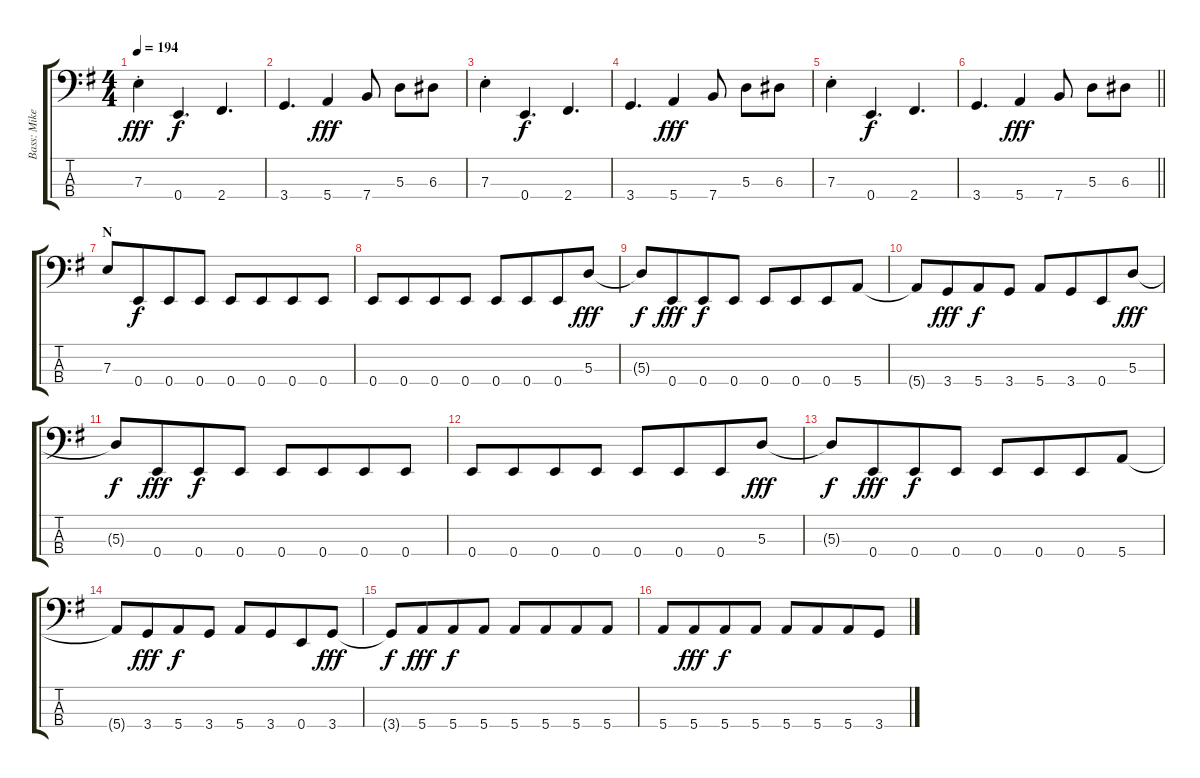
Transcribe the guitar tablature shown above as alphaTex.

\track ("Bass: Mike" "Bass: Mike") {instrument electricbassfinger}
\staff {score tabs}
\tuning (G2 D2 A1 E1) {hide}
\ts (4 4)
\tempo 194
\clef f4
\ks g
7.3{st}.4{dy fff} 0.4.4{d dy f} 2.4.4{d} |
3.4.4{d} 5.4.4{dy fff} 7.4.8 5.3.8 6.3.8 |
7.3{st}.4 0.4.4{d dy f} 2.4.4{d} |
3.4.4{d} 5.4.4{dy fff} 7.4.8 5.3.8 6.3.8 |
7.3{st}.4 0.4.4{d dy f} 2.4.4{d} |
\barLineRight lightlight
3.4.4{d} 5.4.4{dy fff} 7.4.8 5.3.8 6.3.8 |
\section ("" "N")
7.3.8{beam merge} 0.4.8{dy f beam merge} 0.4.8{beam merge} 0.4.8 0.4.8 0.4.8{beam merge} 0.4.8 0.4.8 |
0.4.8{beam merge} 0.4.8{beam merge} 0.4.8 0.4.8 0.4.8{beam merge} 0.4.8{beam merge} 0.4.8 5.3.8{dy fff} |
5.3{t}.8{dy f} 0.4.8{dy fff beam merge} 0.4.8{dy f beam merge} 0.4.8 0.4.8 0.4.8{beam merge} 0.4.8 5.4.8 |
5.4{t}.8 3.4.8{dy fff beam merge} 5.4.8{dy f beam merge} 3.4.8 5.4.8 3.4.8{beam merge} 0.4.8 5.3.8{dy fff} |
5.3{t}.8{dy f} 0.4.8{dy fff beam merge} 0.4.8{dy f beam merge} 0.4.8 0.4.8 0.4.8{beam merge} 0.4.8 0.4.8 |
0.4.8{beam merge} 0.4.8{beam merge} 0.4.8 0.4.8 0.4.8{beam merge} 0.4.8{beam merge} 0.4.8 5.3.8{dy fff} |
5.3{t}.8{dy f} 0.4.8{dy fff beam merge} 0.4.8{dy f beam merge} 0.4.8 0.4.8 0.4.8{beam merge} 0.4.8 5.4.8 |
5.4{t}.8 3.4.8{dy fff beam merge} 5.4.8{dy f beam merge} 3.4.8 5.4.8 3.4.8{beam merge} 0.4.8 3.4.8{dy fff} |
3.4{t}.8{dy f} 5.4.8{dy fff beam merge} 5.4.8{dy f beam merge} 5.4.8 5.4.8 5.4.8{beam merge} 5.4.8 5.4.8 |
5.4.8 5.4.8{dy fff beam merge} 5.4.8{dy f beam merge} 5.4.8 5.4.8 5.4.8{beam merge} 5.4.8 3.4.8
